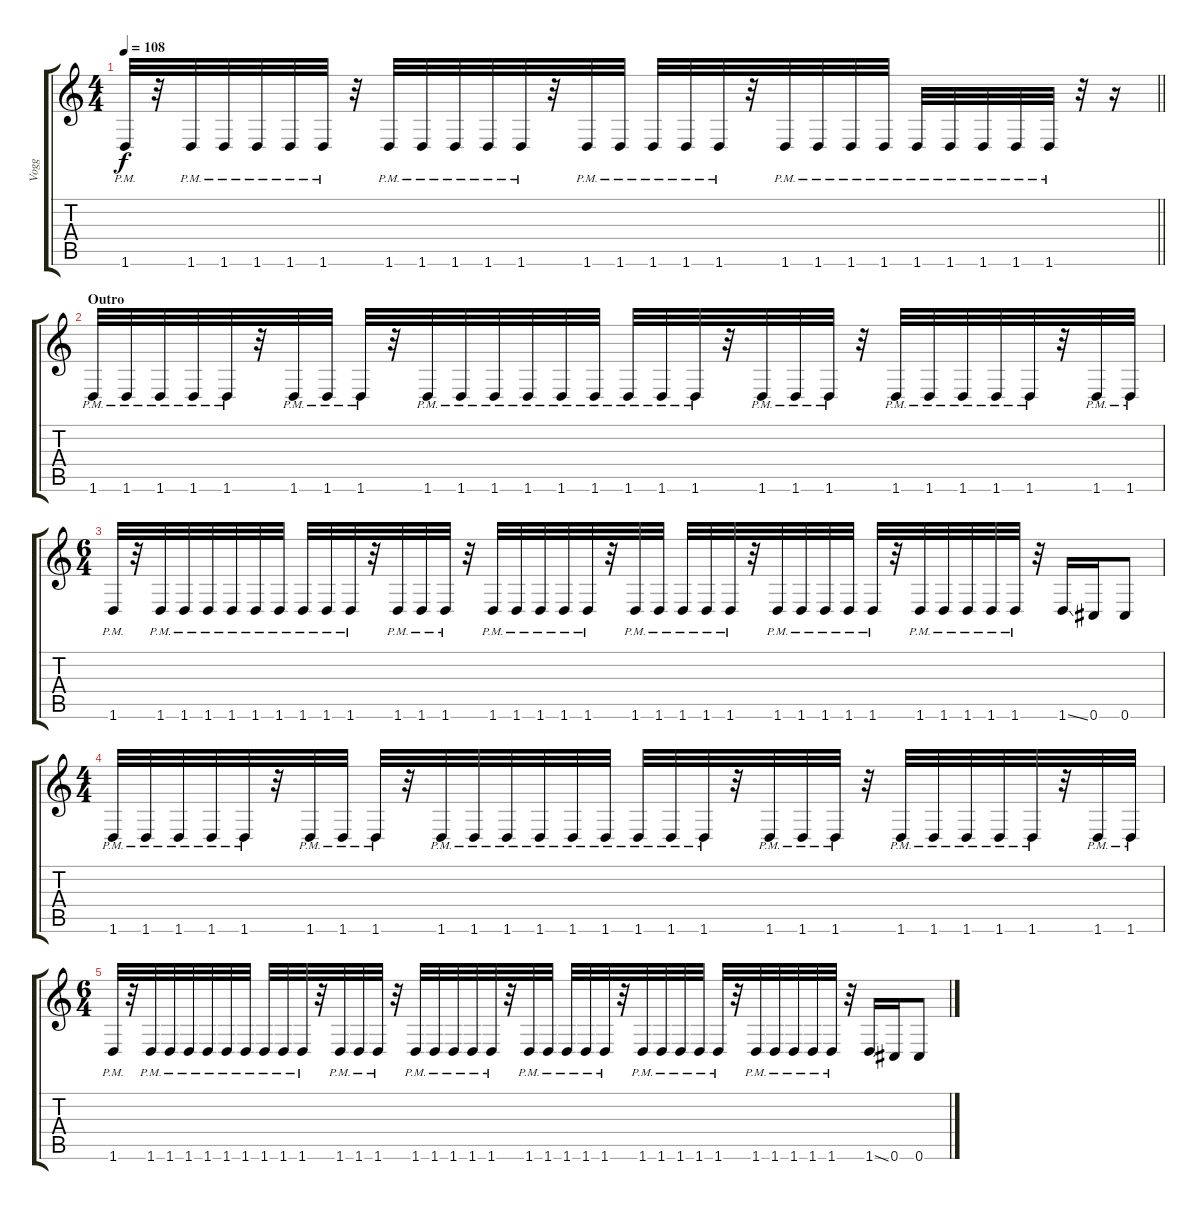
\track ("Vogg" "Vogg") {instrument distortionguitar}
\staff {score tabs}
\tuning (Db4 Ab3 E3 B2 Gb2 Db2) {hide}
\ts (4 4)
\tempo 108
\clef g2
\barLineRight lightlight
\ks c
1.6{pm}.32{dy f} r.32 1.6{pm}.32 1.6{pm}.32 1.6{pm}.32 1.6{pm}.32 1.6{pm}.32 r.32 1.6{pm}.32 1.6{pm}.32 1.6{pm}.32 1.6{pm}.32 1.6{pm}.32 r.32 1.6{pm}.32 1.6{pm}.32 1.6{pm}.32 1.6{pm}.32 1.6{pm}.32 r.32 1.6{pm}.32 1.6{pm}.32 1.6{pm}.32 1.6{pm}.32 1.6{pm}.32 1.6{pm}.32 1.6{pm}.32 1.6{pm}.32 1.6{pm}.32 r.32 r.16 |
\section ("" "Outro")
1.6{pm}.32{balance 16} 1.6{pm}.32 1.6{pm}.32 1.6{pm}.32 1.6{pm}.32 r.32 1.6{pm}.32 1.6{pm}.32 1.6{pm}.32 r.32 1.6{pm}.32 1.6{pm}.32 1.6{pm}.32 1.6{pm}.32 1.6{pm}.32 1.6{pm}.32 1.6{pm}.32 1.6{pm}.32 1.6{pm}.32 r.32 1.6{pm}.32 1.6{pm}.32 1.6{pm}.32 r.32 1.6{pm}.32 1.6{pm}.32 1.6{pm}.32 1.6{pm}.32 1.6{pm}.32 r.32 1.6{pm}.32 1.6{pm}.32 |
\ts (6 4)
1.6{pm}.32 r.32 1.6{pm}.32 1.6{pm}.32 1.6{pm}.32 1.6{pm}.32 1.6{pm}.32 1.6{pm}.32 1.6{pm}.32 1.6{pm}.32 1.6{pm}.32 r.32 1.6{pm}.32 1.6{pm}.32 1.6{pm}.32 r.32 1.6{pm}.32 1.6{pm}.32 1.6{pm}.32 1.6{pm}.32 1.6{pm}.32 r.32 1.6{pm}.32 1.6{pm}.32 1.6{pm}.32 1.6{pm}.32 1.6{pm}.32 r.32 1.6{pm}.32 1.6{pm}.32 1.6{pm}.32 1.6{pm}.32 1.6{pm}.32 r.32 1.6{pm}.32 1.6{pm}.32 1.6{pm}.32 1.6{pm}.32 1.6{pm}.32 r.32 1.6{ss}.16 0.6.16 0.6.8 |
\ts (4 4)
1.6{pm}.32 1.6{pm}.32 1.6{pm}.32 1.6{pm}.32 1.6{pm}.32 r.32 1.6{pm}.32 1.6{pm}.32 1.6{pm}.32 r.32 1.6{pm}.32 1.6{pm}.32 1.6{pm}.32 1.6{pm}.32 1.6{pm}.32 1.6{pm}.32 1.6{pm}.32 1.6{pm}.32 1.6{pm}.32 r.32 1.6{pm}.32 1.6{pm}.32 1.6{pm}.32 r.32 1.6{pm}.32 1.6{pm}.32 1.6{pm}.32 1.6{pm}.32 1.6{pm}.32 r.32 1.6{pm}.32 1.6{pm}.32 |
\ts (6 4)
1.6{pm}.32 r.32 1.6{pm}.32 1.6{pm}.32 1.6{pm}.32 1.6{pm}.32 1.6{pm}.32 1.6{pm}.32 1.6{pm}.32 1.6{pm}.32 1.6{pm}.32 r.32 1.6{pm}.32 1.6{pm}.32 1.6{pm}.32 r.32 1.6{pm}.32 1.6{pm}.32 1.6{pm}.32 1.6{pm}.32 1.6{pm}.32 r.32 1.6{pm}.32 1.6{pm}.32 1.6{pm}.32 1.6{pm}.32 1.6{pm}.32 r.32 1.6{pm}.32 1.6{pm}.32 1.6{pm}.32 1.6{pm}.32 1.6{pm}.32 r.32 1.6{pm}.32 1.6{pm}.32 1.6{pm}.32 1.6{pm}.32 1.6{pm}.32 r.32 1.6{ss}.16 0.6.16 0.6.8
